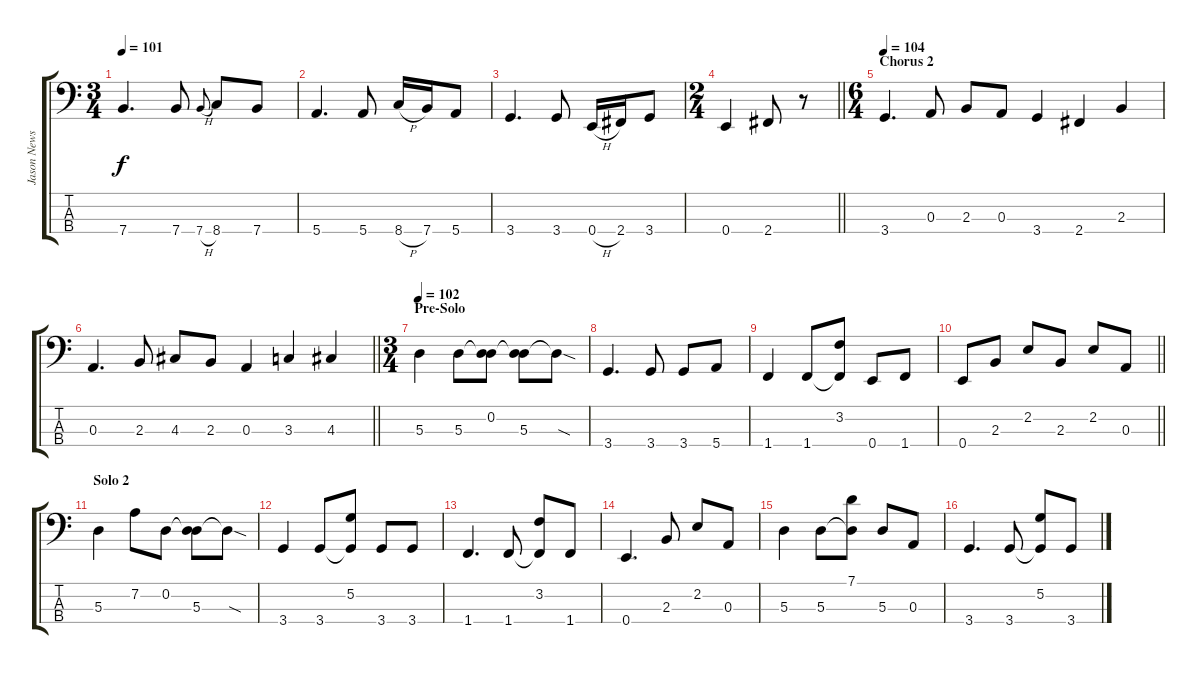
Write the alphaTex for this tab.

\track ("Jason Newsted" "Jason News") {instrument electricbasspick}
\staff {score tabs}
\tuning (G2 D2 A1 E1) {hide}
\ts (3 4)
\tempo 101
\clef f4
\ks c
7.4.4{d dy f} 7.4.8 7.4{h}.8{gr onbeat} 8.4.8 7.4.8 |
5.4.4{d} 5.4.8 8.4{h}.16 7.4.16 5.4.8 |
3.4.4{d} 3.4.8 0.4{h}.16 2.4.16 3.4.8 |
\ts (2 4)
\barLineRight lightlight
0.4.4 2.4.8 r.8 |
\ts (6 4)
\section ("" "Chorus 2")
\tempo 104
3.4.4{d} 0.3.8 2.3.8 0.3.8 3.4.4 2.4.4 2.3.4 |
\barLineRight lightlight
0.3.4{d} 2.3.8 4.3.8 2.3.8 0.3.4 3.3.4 4.3.4 |
\ts (3 4)
\section ("" "Pre-Solo")
\tempo 102
5.3.4 5.3.8 (0.2 5.3{t}).8 (0.2{t} 5.3).8 5.3{sod t}.8 |
3.4.4{d} 3.4.8 3.4.8 5.4.8 |
1.4.4 1.4.8 (3.2 1.4{t}).8 0.4.8 1.4.8 |
\barLineRight lightlight
0.4.8 2.3.8 2.2.8 2.3.8 2.2.8 0.3.8 |
\section ("" "Solo 2")
5.3.4 7.2.8 0.2.8 (0.2{t} 5.3).8 5.3{sod t}.8 |
3.4.4 3.4.8 (5.2 3.4{t}).8 3.4.8 3.4.8 |
1.4.4{d} 1.4.8 (3.2 1.4{t}).8 1.4.8 |
0.4.4{d} 2.3.8 2.2.8 0.3.8 |
5.3.4 5.3.8 (7.1 5.3{t}).8 5.3.8 0.3.8 |
3.4.4{d} 3.4.8 (5.2 3.4{t}).8 3.4.8
